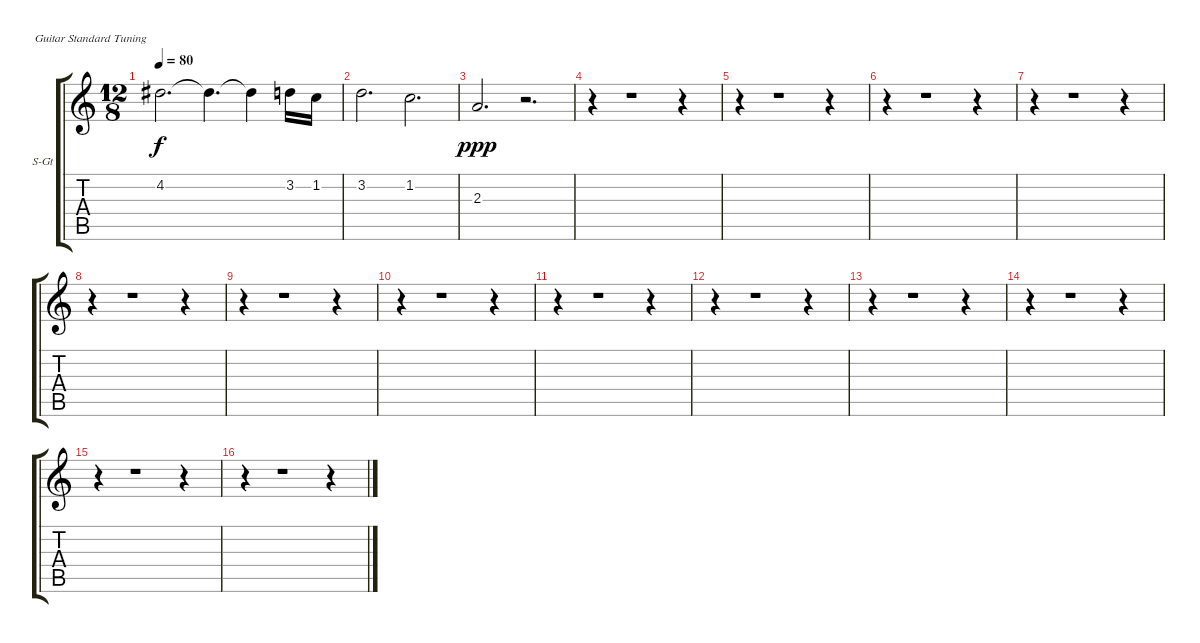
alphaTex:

\bracketExtendMode groupsimilarinstruments
\firstSystemTrackNameOrientation horizontal
\otherSystemsTrackNameOrientation horizontal
\track ("Вокал" "S-Gt") {instrument voiceoohs}
\staff {score tabs}
\tuning (E4 B3 G3 D3 A2 E2)
\displaytranspose 12
\ts (12 8)
\tempo 80
\clef g2
\ks c
4.2.2{d dy f} 4.2{t}.4{d} 4.2{t}.4 3.2.16 1.2.16 |
3.2.2{d} 1.2.2{d} |
2.3.2{d dy ppp} r.2{d} |
r.4 r.1 r.4 |
r.4 r.1 r.4 |
r.4 r.1 r.4 |
r.4 r.1 r.4 |
r.4 r.1 r.4 |
r.4 r.1 r.4 |
r.4 r.1 r.4 |
r.4 r.1 r.4 |
r.4 r.1 r.4 |
r.4 r.1 r.4 |
r.4 r.1 r.4 |
r.4 r.1 r.4 |
r.4 r.1 r.4
